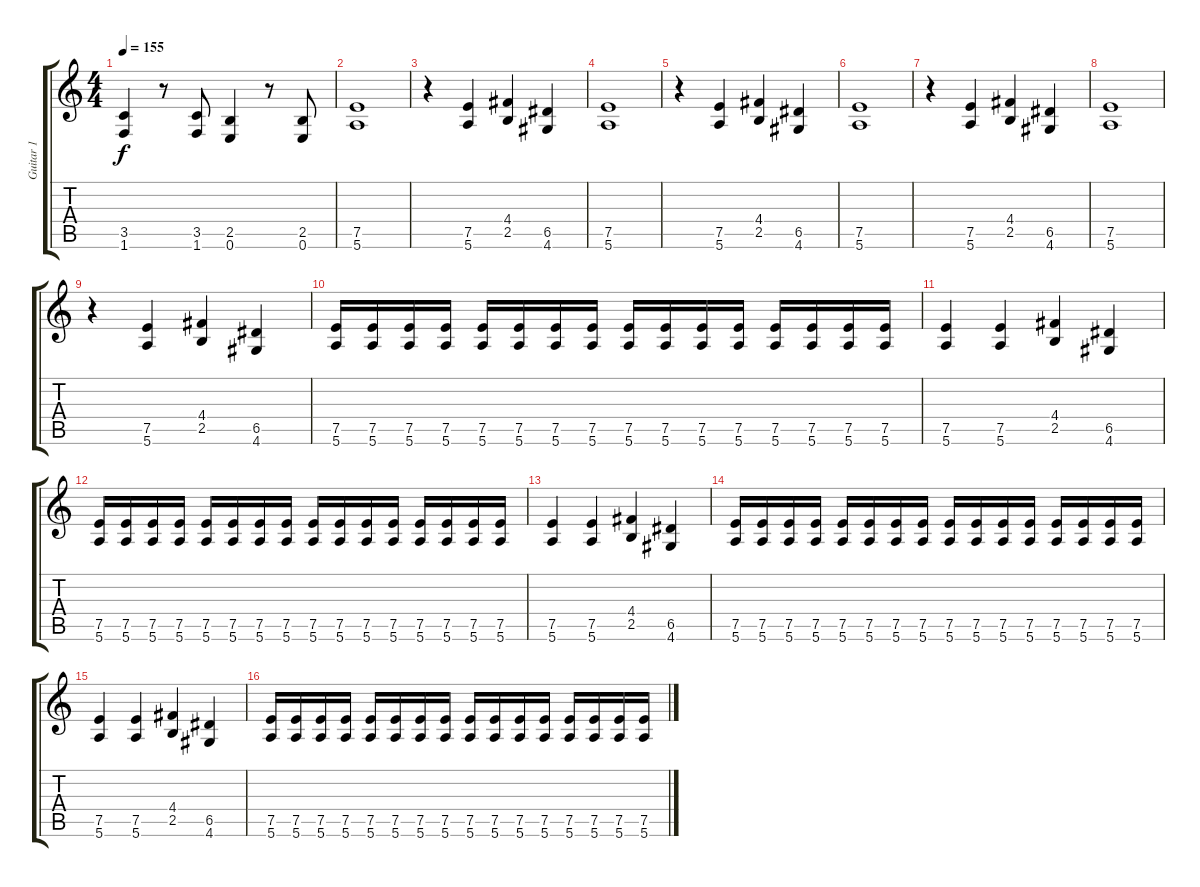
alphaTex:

\track ("Guitar 1" "Guitar 1") {instrument distortionguitar}
\staff {score tabs}
\tuning (E4 B3 G3 D3 A2 E2) {hide}
\ts (4 4)
\tempo 155
\clef g2
\ks c
(3.5 1.6).4{dy f} r.8 (3.5 1.6).8 (2.5 0.6).4 r.8 (2.5 0.6).8 |
(7.5 5.6).1 |
r.4 (7.5 5.6).4 (4.4 2.5).4 (6.5 4.6).4 |
(7.5 5.6).1 |
r.4 (7.5 5.6).4 (4.4 2.5).4 (6.5 4.6).4 |
(7.5 5.6).1 |
r.4 (7.5 5.6).4 (4.4 2.5).4 (6.5 4.6).4 |
(7.5 5.6).1 |
r.4 (7.5 5.6).4 (4.4 2.5).4 (6.5 4.6).4 |
(7.5 5.6).16 (7.5 5.6).16 (7.5 5.6).16 (7.5 5.6).16 (7.5 5.6).16 (7.5 5.6).16 (7.5 5.6).16 (7.5 5.6).16 (7.5 5.6).16 (7.5 5.6).16 (7.5 5.6).16 (7.5 5.6).16 (7.5 5.6).16 (7.5 5.6).16 (7.5 5.6).16 (7.5 5.6).16 |
(7.5 5.6).4 (7.5 5.6).4 (4.4 2.5).4 (6.5 4.6).4 |
(7.5 5.6).16 (7.5 5.6).16 (7.5 5.6).16 (7.5 5.6).16 (7.5 5.6).16 (7.5 5.6).16 (7.5 5.6).16 (7.5 5.6).16 (7.5 5.6).16 (7.5 5.6).16 (7.5 5.6).16 (7.5 5.6).16 (7.5 5.6).16 (7.5 5.6).16 (7.5 5.6).16 (7.5 5.6).16 |
(7.5 5.6).4 (7.5 5.6).4 (4.4 2.5).4 (6.5 4.6).4 |
(7.5 5.6).16 (7.5 5.6).16 (7.5 5.6).16 (7.5 5.6).16 (7.5 5.6).16 (7.5 5.6).16 (7.5 5.6).16 (7.5 5.6).16 (7.5 5.6).16 (7.5 5.6).16 (7.5 5.6).16 (7.5 5.6).16 (7.5 5.6).16 (7.5 5.6).16 (7.5 5.6).16 (7.5 5.6).16 |
(7.5 5.6).4 (7.5 5.6).4 (4.4 2.5).4 (6.5 4.6).4 |
(7.5 5.6).16 (7.5 5.6).16 (7.5 5.6).16 (7.5 5.6).16 (7.5 5.6).16 (7.5 5.6).16 (7.5 5.6).16 (7.5 5.6).16 (7.5 5.6).16 (7.5 5.6).16 (7.5 5.6).16 (7.5 5.6).16 (7.5 5.6).16 (7.5 5.6).16 (7.5 5.6).16 (7.5 5.6).16
